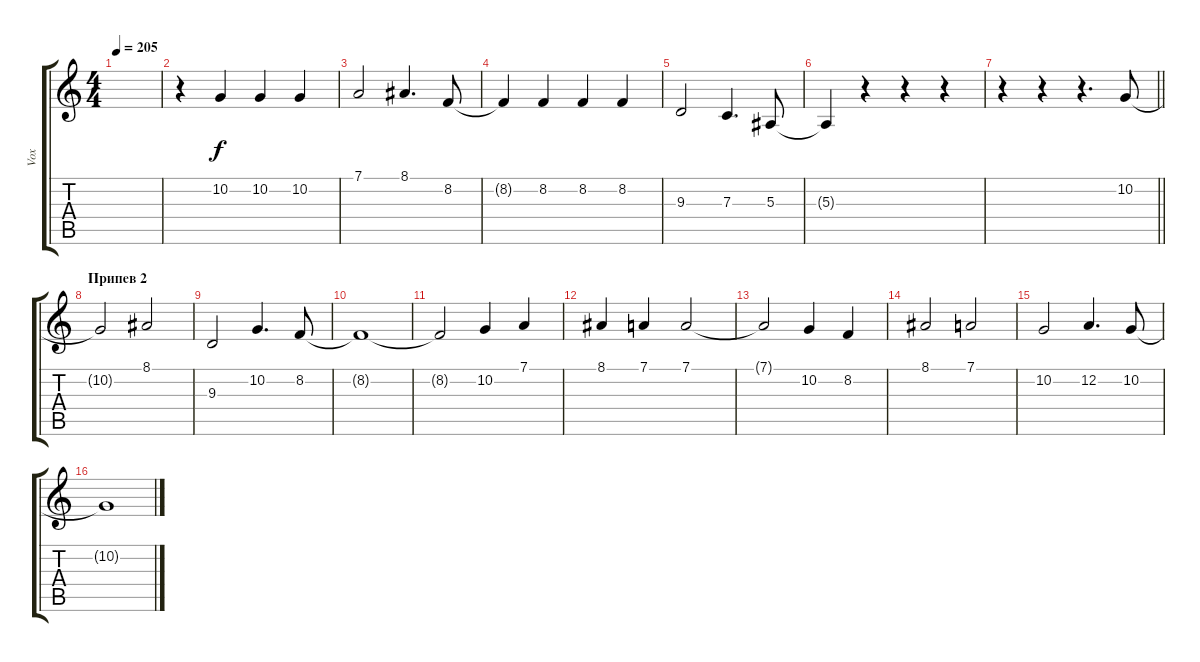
\track ("Vox" "Vox") {instrument oboe}
\staff {score tabs}
\tuning (D4 A3 F3 C3 G2 D2) {hide}
\ts (4 4)
\tempo 205
\clef g2
\ks c
|
r.4 10.2.4 10.2.4 10.2.4 |
7.1.2 8.1.4{d} 8.2.8 |
8.2{t}.4 8.2.4 8.2.4 8.2.4 |
9.3.2 7.3.4{d} 5.3.8 |
5.3{t}.4 r.4 r.4 r.4 |
\barLineRight lightlight
r.4 r.4 r.4{d} 10.2.8 |
\section ("" "Припев 2")
10.2{t}.2 8.1.2 |
9.3.2 10.2.4{d} 8.2.8 |
8.2{t}.1 |
8.2{t}.2 10.2.4 7.1.4 |
8.1.4 7.1.4 7.1.2 |
7.1{t}.2 10.2.4 8.2.4 |
8.1.2 7.1.2 |
10.2.2 12.2.4{d} 10.2.8 |
10.2{t}.1
